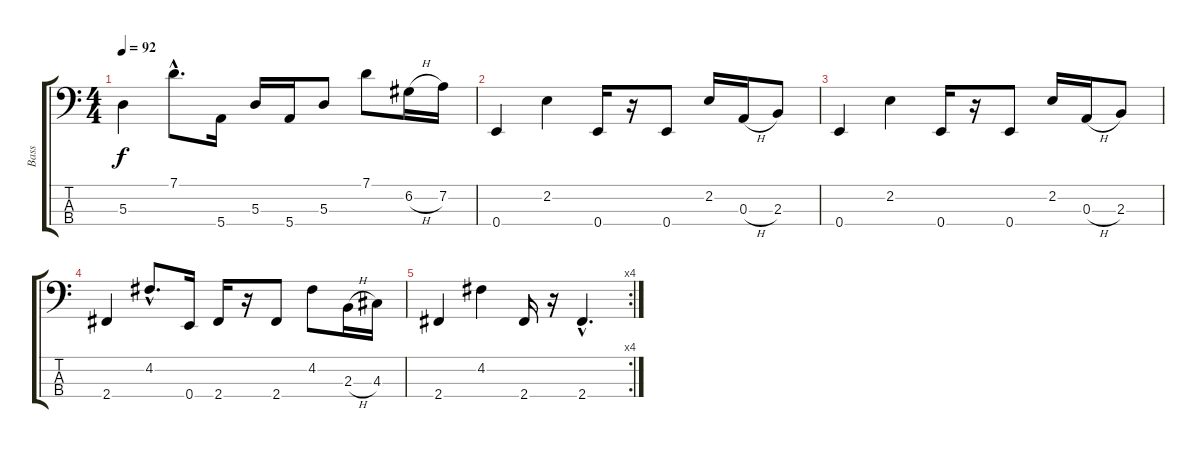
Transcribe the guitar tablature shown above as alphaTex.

\track ("Bass" "Bass") {instrument electricbassfinger}
\staff {score tabs}
\tuning (G2 D2 A1 E1) {hide}
\ts (4 4)
\tempo 92
\clef f4
\ks c
5.3.4{dy f} 7.1{hac}.8{d} 5.4.16 5.3.16 5.4.16 5.3.8 7.1.8 6.2{h}.16 7.2.16 |
0.4.4 2.2.4 0.4.16 r.16 0.4.8 2.2.16 0.3{h}.16 2.3.8 |
0.4.4 2.2.4 0.4.16 r.16 0.4.8 2.2.16 0.3{h}.16 2.3.8 |
2.4.4 4.2{hac}.8{d} 0.4.16 2.4.16 r.16 2.4.8 4.2.8 2.3{h}.16 4.3.16 |
\rc 4
2.4.4 4.2.4 2.4.16 r.16 2.4{hac}.4{d}
